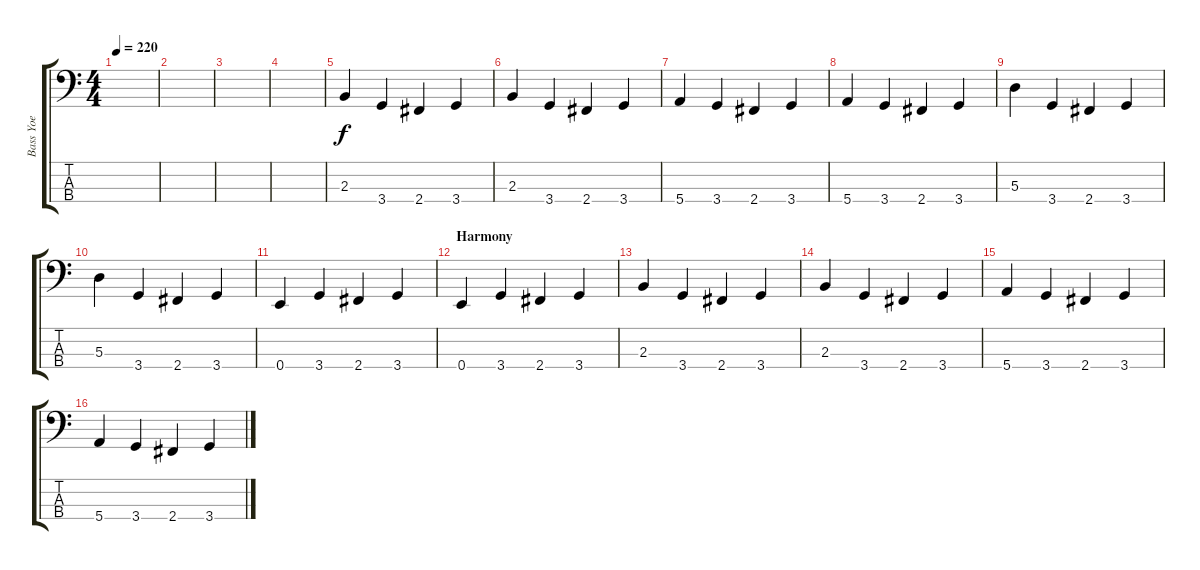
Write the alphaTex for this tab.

\track ("Bass Yoe" "Bass Yoe") {instrument electricbassfinger}
\staff {score tabs}
\tuning (G2 D2 A1 E1) {hide}
\ts (4 4)
\tempo 220
\clef f4
\ks c
|
|
|
|
2.3.4 3.4.4 2.4.4 3.4.4 |
2.3.4 3.4.4 2.4.4 3.4.4 |
5.4.4 3.4.4 2.4.4 3.4.4 |
5.4.4 3.4.4 2.4.4 3.4.4 |
5.3.4 3.4.4 2.4.4 3.4.4 |
5.3.4 3.4.4 2.4.4 3.4.4 |
0.4.4 3.4.4 2.4.4 3.4.4 |
\section ("" "Harmony")
0.4.4 3.4.4 2.4.4 3.4.4 |
2.3.4 3.4.4 2.4.4 3.4.4 |
2.3.4 3.4.4 2.4.4 3.4.4 |
5.4.4 3.4.4 2.4.4 3.4.4 |
5.4.4 3.4.4 2.4.4 3.4.4
